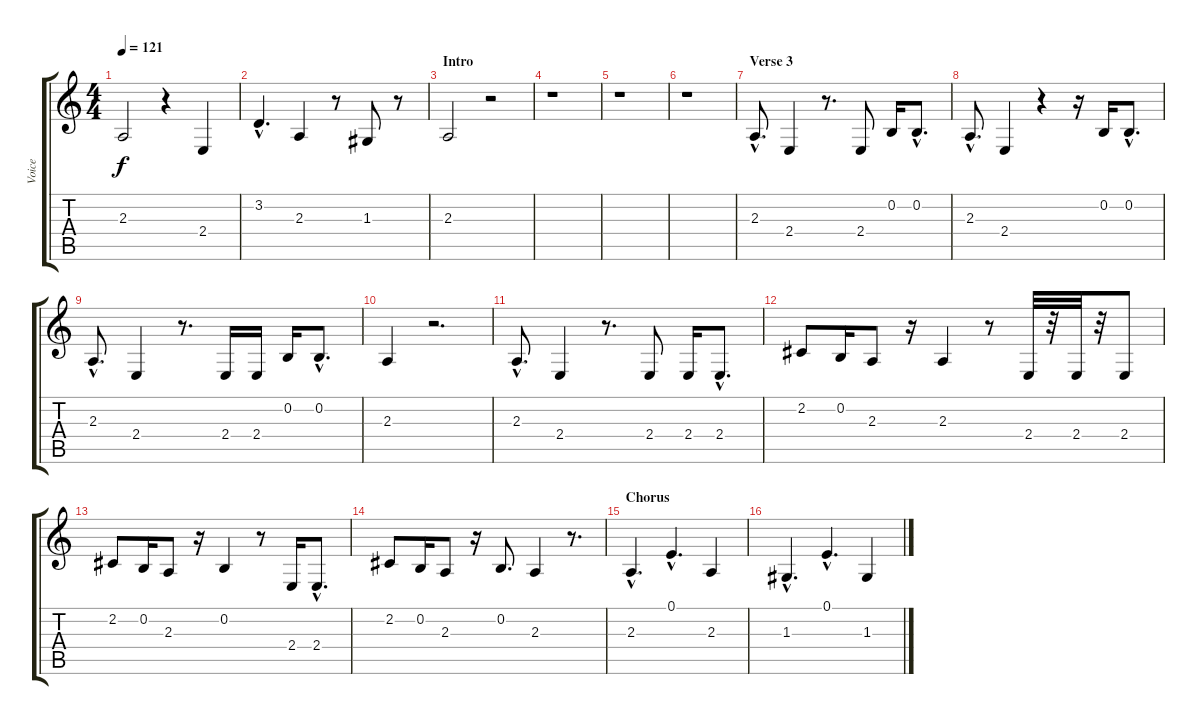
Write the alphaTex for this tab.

\track ("Voice" "Voice") {instrument synthbrass2}
\staff {score tabs}
\tuning (E4 B3 G3 D3 A2 E2) {hide}
\ts (4 4)
\tempo 121
\clef g2
\ks c
2.3.2{dy f} r.4 2.4.4 |
3.2{hac}.4{d} 2.3.4 r.8 1.3.8 r.8 |
\section ("" "Intro")
2.3.2 r.2 |
r.1 |
r.1 |
r.1 |
\section ("" "Verse 3")
2.3{hac}.8{d} 2.4.4 r.8{d} 2.4.8 0.2.16 0.2{hac}.8{d} |
2.3{hac}.8{d} 2.4.4 r.4 r.16 0.2.16 0.2{hac}.8{d} |
2.3{hac}.8{d} 2.4.4 r.8{d} 2.4.16 2.4.16 0.2.16 0.2{hac}.8{d} |
2.3.4 r.2{d} |
2.3{hac}.8{d} 2.4.4 r.8{d} 2.4.8 2.4.16 2.4{hac}.8{d} |
2.2.8 0.2.16 2.3.8 r.16 2.3.4 r.8 2.4.32 r.32 2.4.32 r.32 2.4.8 |
2.2.8 0.2.16 2.3.8 r.16 0.2.4 r.8 2.4.16 2.4{hac}.8{d} |
2.2.8 0.2.16 2.3.8 r.16 0.2.8{d} 2.3.4 r.8{d} |
\section ("" "Chorus")
2.3{hac}.4{d} 0.1{hac}.4{d} 2.3.4 |
1.3{hac}.4{d} 0.1{hac}.4{d} 1.3.4
